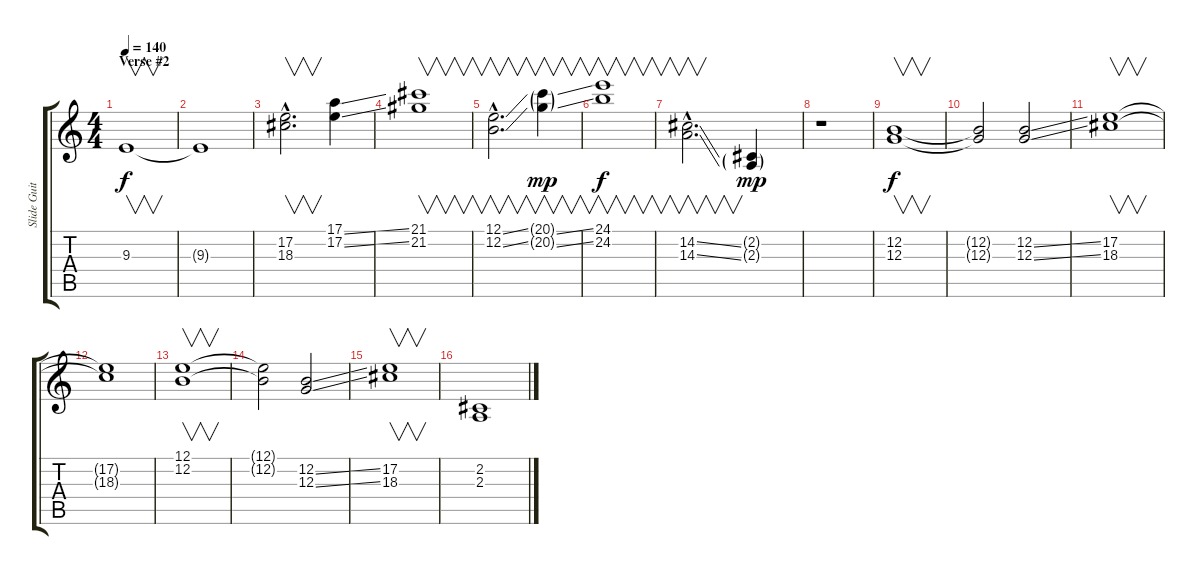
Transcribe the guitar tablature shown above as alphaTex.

\track ("Slide Guitar 1" "Slide Guit") {instrument fx4atmosphere}
\staff {score tabs}
\tuning (E4 B3 G3 D3 A2 E2) {hide}
\ts (4 4)
\section ("" "Verse #2")
\tempo 140
\clef g2
\ks c
9.3.1{v dy f} |
9.3{t}.1 |
(17.2{hac} 18.3{hac}).2{v d} (17.1{ss} 17.2{ss}).4 |
(21.1 21.2).1{v} |
(12.1{ss hac} 12.2{ss hac}).2{v d} (20.1{ss g} 20.2{ss g}).4{v dy mp} |
(24.1 24.2).1{v dy f} |
(14.2{ss hac} 14.3{ss hac}).2{v d} (2.2{g} 2.3{g}).4{dy mp} |
r.1 |
(12.2 12.3).1{v dy f} |
(12.2{t} 12.3{t}).2 (12.2{ss} 12.3{ss}).2 |
(17.2 18.3).1{v} |
(17.2{t} 18.3{t}).1 |
(12.1 12.2).1{v} |
(12.1{t} 12.2{t}).2 (12.2{ss} 12.3{ss}).2 |
(17.2 18.3).1{v} |
(2.2{ss} 2.3{ss}).1
